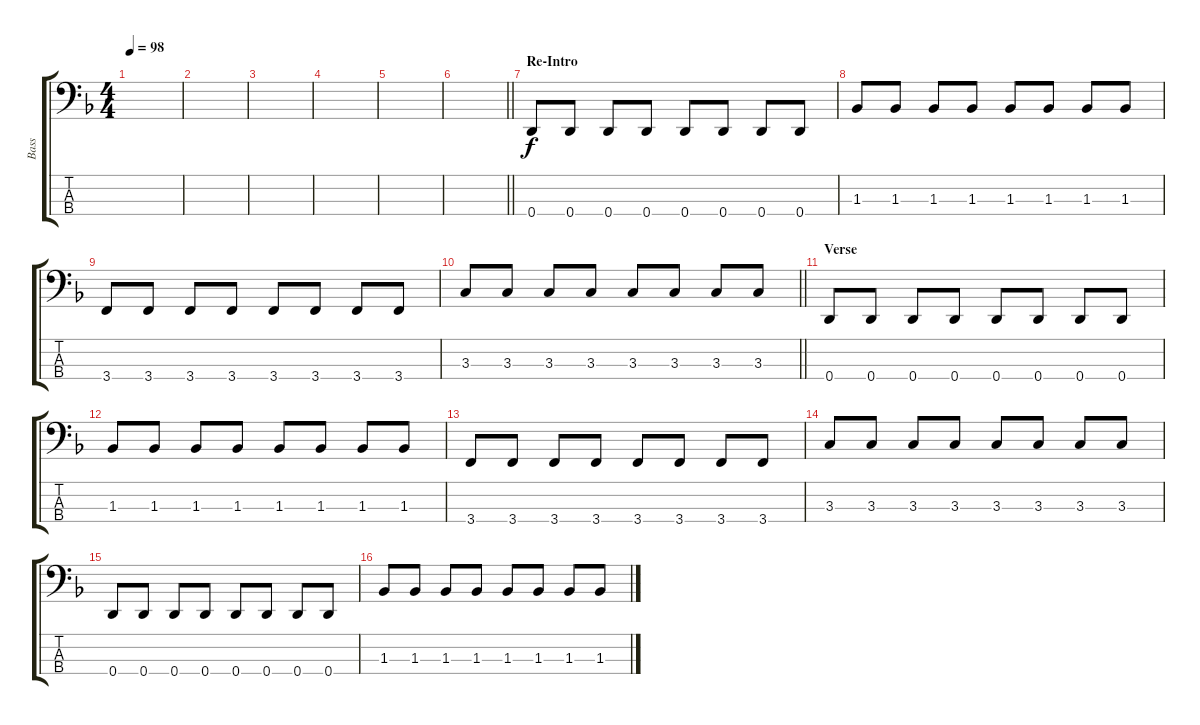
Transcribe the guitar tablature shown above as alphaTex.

\track ("Bass" "Bass") {instrument electricbassfinger}
\staff {score tabs}
\tuning (G2 D2 A1 D1) {hide}
\ts (4 4)
\tempo 98
\clef f4
\ks f
|
|
|
|
|
\barLineRight lightlight
|
\section ("" "Re-Intro")
0.4.8 0.4.8 0.4.8 0.4.8 0.4.8 0.4.8 0.4.8 0.4.8 |
1.3.8 1.3.8 1.3.8 1.3.8 1.3.8 1.3.8 1.3.8 1.3.8 |
3.4.8 3.4.8 3.4.8 3.4.8 3.4.8 3.4.8 3.4.8 3.4.8 |
\barLineRight lightlight
3.3.8 3.3.8 3.3.8 3.3.8 3.3.8 3.3.8 3.3.8 3.3.8 |
\section ("" "Verse")
0.4.8 0.4.8 0.4.8 0.4.8 0.4.8 0.4.8 0.4.8 0.4.8 |
1.3.8 1.3.8 1.3.8 1.3.8 1.3.8 1.3.8 1.3.8 1.3.8 |
3.4.8 3.4.8 3.4.8 3.4.8 3.4.8 3.4.8 3.4.8 3.4.8 |
3.3.8 3.3.8 3.3.8 3.3.8 3.3.8 3.3.8 3.3.8 3.3.8 |
0.4.8 0.4.8 0.4.8 0.4.8 0.4.8 0.4.8 0.4.8 0.4.8 |
1.3.8 1.3.8 1.3.8 1.3.8 1.3.8 1.3.8 1.3.8 1.3.8
